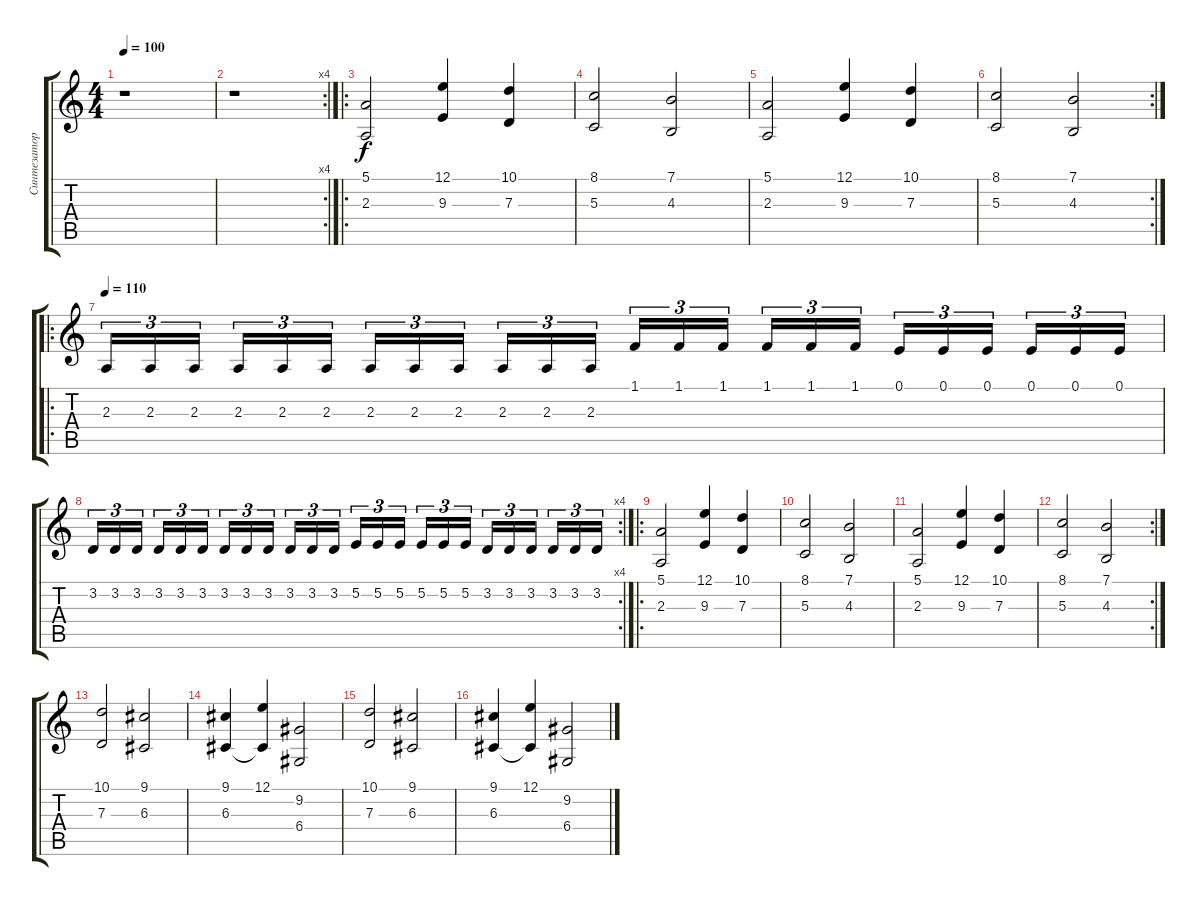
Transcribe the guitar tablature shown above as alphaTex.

\track ("Синтезатор 2 (Стиан Аарстад)" "Синтезатор") {instrument choiraahs}
\staff {score tabs}
\tuning (E4 B3 G3 D3 A2 E2) {hide}
\ts (4 4)
\tempo 100
\clef g2
\ks c
r.1{dy f} |
\rc 4
r.1 |
\ro
(5.1 2.3).2{instrument stringensemble1} (12.1 9.3).4 (10.1 7.3).4 |
(8.1 5.3).2 (7.1 4.3).2 |
(5.1 2.3).2{instrument stringensemble1} (12.1 9.3).4 (10.1 7.3).4 |
\rc 2
(8.1 5.3).2 (7.1 4.3).2 |
\ro
\tempo 110
2.3.16{tu (3 2) volume 8 instrument distortionguitar} 2.3.16{tu (3 2)} 2.3.16{tu (3 2) beam splitsecondary} 2.3.16{tu (3 2)} 2.3.16{tu (3 2)} 2.3.16{tu (3 2)} 2.3.16{tu (3 2)} 2.3.16{tu (3 2)} 2.3.16{tu (3 2) beam splitsecondary} 2.3.16{tu (3 2)} 2.3.16{tu (3 2)} 2.3.16{tu (3 2)} 1.1.16{tu (3 2)} 1.1.16{tu (3 2)} 1.1.16{tu (3 2) beam splitsecondary} 1.1.16{tu (3 2)} 1.1.16{tu (3 2)} 1.1.16{tu (3 2)} 0.1.16{tu (3 2)} 0.1.16{tu (3 2)} 0.1.16{tu (3 2) beam splitsecondary} 0.1.16{tu (3 2)} 0.1.16{tu (3 2)} 0.1.16{tu (3 2)} |
\rc 4
3.2.16{tu (3 2)} 3.2.16{tu (3 2)} 3.2.16{tu (3 2) beam splitsecondary} 3.2.16{tu (3 2)} 3.2.16{tu (3 2)} 3.2.16{tu (3 2)} 3.2.16{tu (3 2)} 3.2.16{tu (3 2)} 3.2.16{tu (3 2) beam splitsecondary} 3.2.16{tu (3 2)} 3.2.16{tu (3 2)} 3.2.16{tu (3 2)} 5.2.16{tu (3 2)} 5.2.16{tu (3 2)} 5.2.16{tu (3 2) beam splitsecondary} 5.2.16{tu (3 2)} 5.2.16{tu (3 2)} 5.2.16{tu (3 2)} 3.2.16{tu (3 2)} 3.2.16{tu (3 2)} 3.2.16{tu (3 2) beam splitsecondary} 3.2.16{tu (3 2)} 3.2.16{tu (3 2)} 3.2.16{tu (3 2)} |
\ro
(5.1 2.3).2{instrument stringensemble1} (12.1 9.3).4 (10.1 7.3).4 |
(8.1 5.3).2 (7.1 4.3).2 |
(5.1 2.3).2{instrument stringensemble1} (12.1 9.3).4 (10.1 7.3).4 |
\rc 2
(8.1 5.3).2 (7.1 4.3).2 |
(10.1 7.3).2 (9.1 6.3).2 |
(9.1 6.3).4 (12.1 6.3{t}).4 (9.2 6.4).2 |
(10.1 7.3).2 (9.1 6.3).2 |
(9.1 6.3).4 (12.1 6.3{t}).4 (9.2 6.4).2
